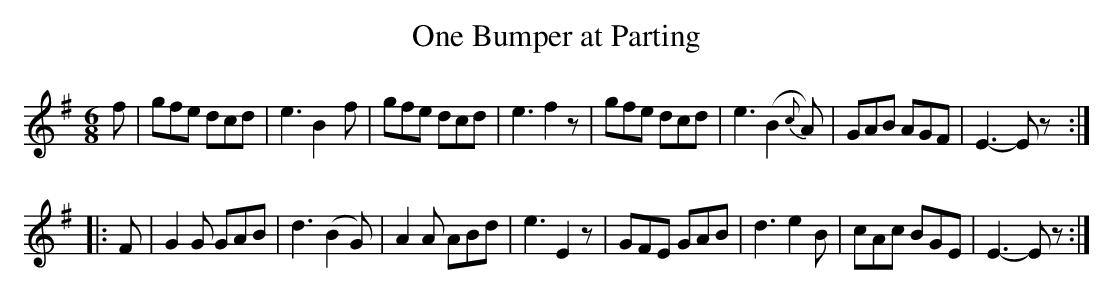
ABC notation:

X:1
T:One Bumper at Parting
M:6/8
L:1/8
K:G
f|gfe dcd|e3 B2-f|gfe dcd|e3 f2z|gfe dcd|e3 (B2{c}A)|GAB AGF|E3-Ez:|
|:F|G2G GAB|d3 (B2G)|A2A ABd|e3 E2z|GFE GAB|d3 e2B|cAc BGE |E3-Ez:|
